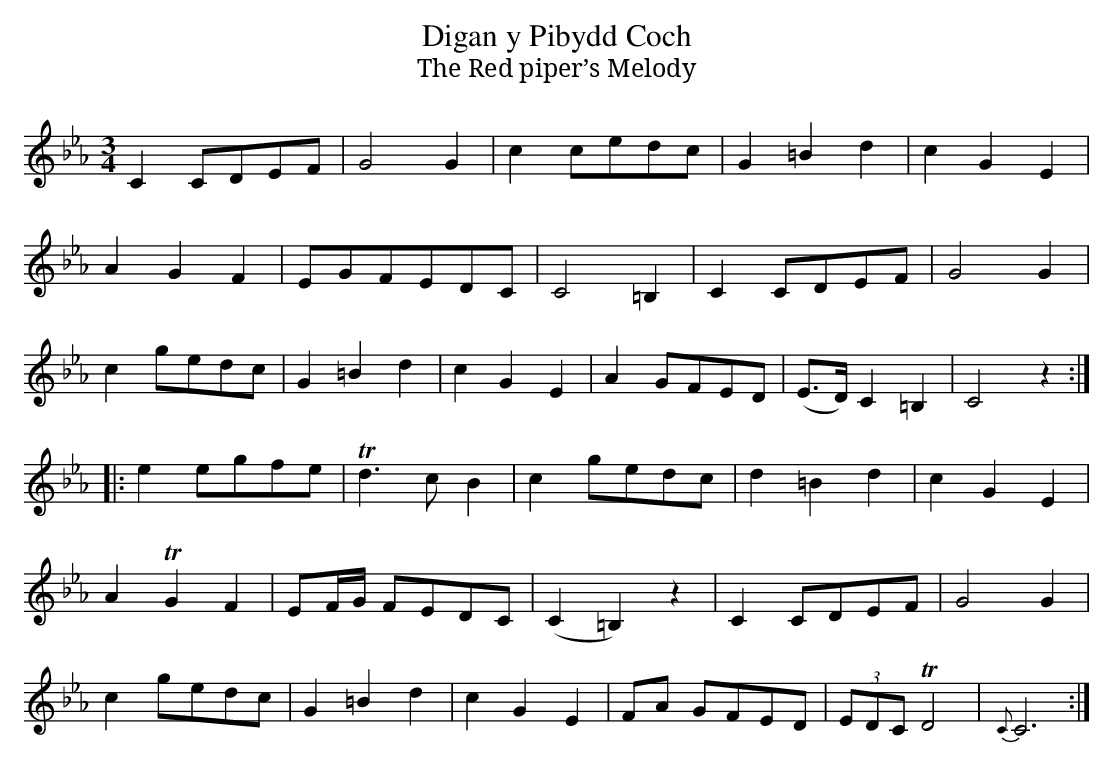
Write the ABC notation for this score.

X:1
T:Digan y Pibydd Coch
T:Red piper’s Melody, The
M:3/4
L:1/8
K:Cmin
C2 CDEF|G4 G2|c2 cedc |G2=B2d2|c2G2E2|
A2G2F2 |EGFEDC|C4=B,2|C2 CDEF|G4 G2|
c2 gedc|G2=B2d2|c2G2E2|A2 GFED|(E>D) C2=B,2|C4z2:|
|:e2 egfe|Td3c B2|c2 gedc|d2=B2d2|c2G2E2|
A2TG2F2|EF/G/ FEDC|(C2 =B,2)z2|C2 CDEF|G4G2|
c2 gedc|G2=B2d2|c2G2E2|FA GFED|(3EDC TD4|{C}C6:|]
